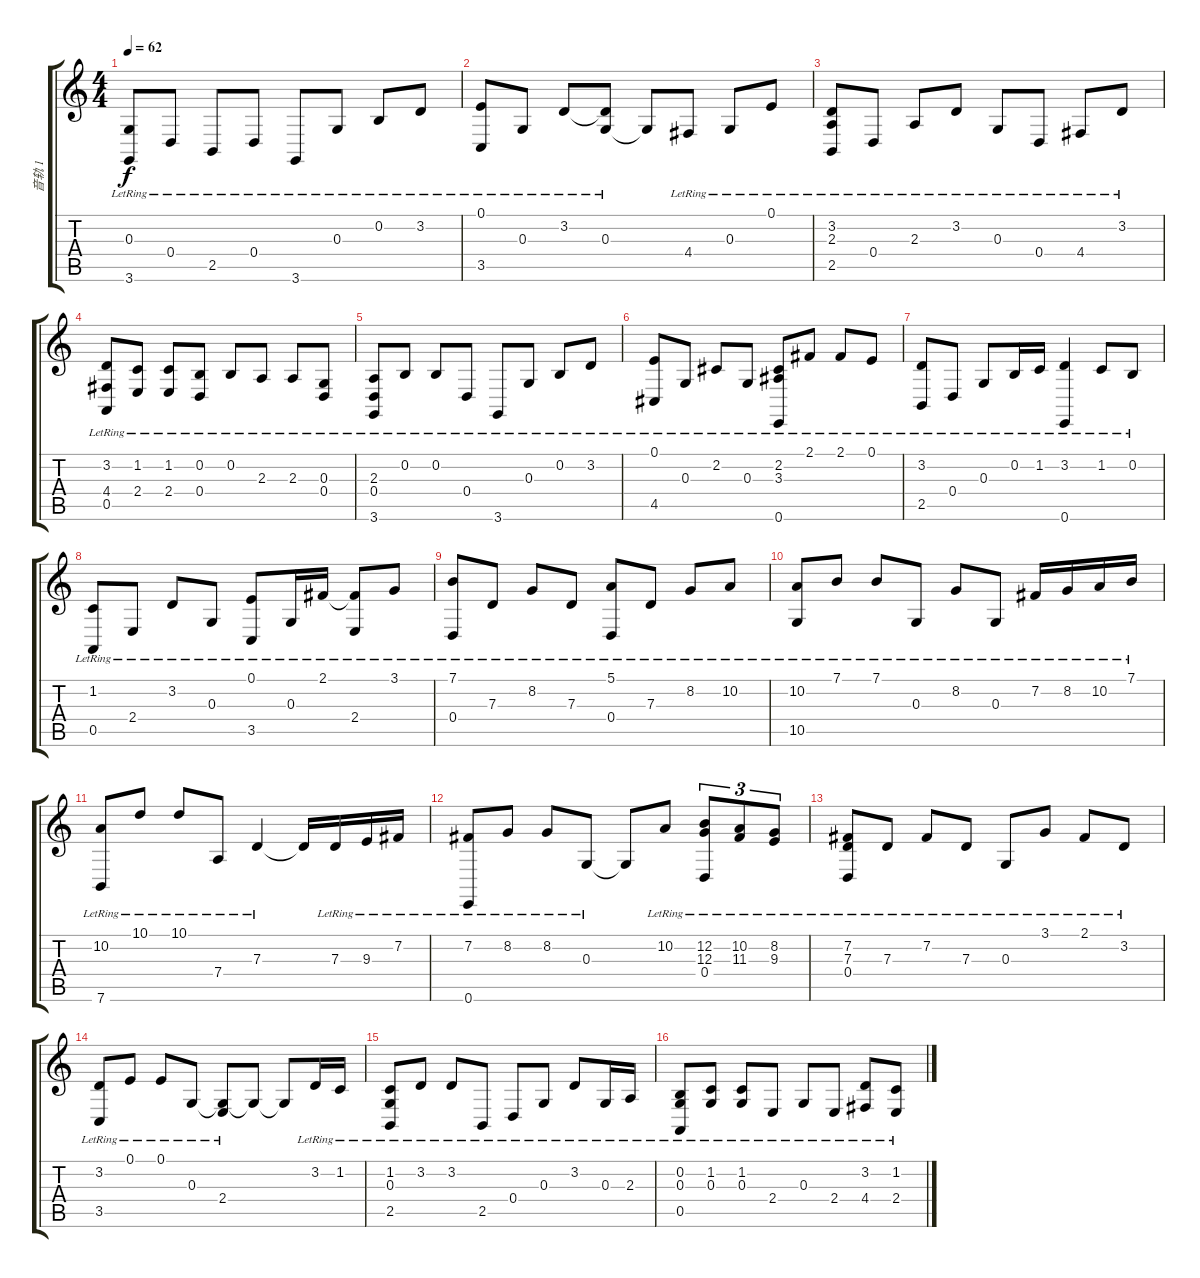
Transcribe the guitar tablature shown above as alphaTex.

\track ("音轨 1" "音轨 1") {instrument brightacousticpiano}
\staff {score tabs}
\tuning (E4 B3 G3 D3 A2 E2) {hide}
\ts (4 4)
\tempo 62
\clef g2
\ks c
(0.3{lr} 3.6{lr}).8{dy f} 0.4{lr}.8 2.5{lr}.8 0.4{lr}.8 3.6{lr}.8 0.3{lr}.8 0.2{lr}.8 3.2{lr}.8 |
(0.1{lr} 3.5{lr}).8 0.3{lr}.8 3.2{lr}.8 (3.2{t} 0.3{lr}).8 0.3{t}.8 4.4{lr}.8 0.3{lr}.8 0.1{lr}.8 |
(3.2{lr} 2.3{lr} 2.5{lr}).8 0.4{lr}.8 2.3{lr}.8 3.2{lr}.8 0.3{lr}.8 0.4{lr}.8 4.4{lr}.8 3.2{lr}.8 |
(3.2{lr} 4.4{lr} 0.5{lr}).8 (1.2{lr} 2.4{lr}).8 (1.2{lr} 2.4{lr}).8 (0.2{lr} 0.4{lr}).8 0.2{lr}.8 2.3{lr}.8 2.3{lr}.8 (0.3{lr} 0.4{lr}).8 |
(2.3{lr} 0.4{lr} 3.6{lr}).8 0.2{lr}.8 0.2{lr}.8 0.4{lr}.8 3.6{lr}.8 0.3{lr}.8 0.2{lr}.8 3.2{lr}.8 |
(0.1{lr} 4.5{lr}).8 0.3{lr}.8 2.2{lr}.8 0.3{lr}.8 (2.2{lr} 3.3{lr} 0.6{lr}).8 2.1{lr}.8 2.1{lr}.8 0.1{lr}.8 |
(3.2{lr} 2.5{lr}).8 0.4{lr}.8 0.3{lr}.8 0.2{lr}.16 1.2{lr}.16 (3.2{lr} 0.6{lr}).4 1.2{lr}.8 0.2{lr}.8 |
(1.2{lr} 0.5{lr}).8 2.4{lr}.8 3.2{lr}.8 0.3{lr}.8 (0.1{lr} 3.5{lr}).8 0.3{lr}.16 2.1{lr}.16 (2.1{t} 2.4{lr}).8 3.1{lr}.8 |
(7.1{lr} 0.4{lr}).8 7.3{lr}.8 8.2{lr}.8 7.3{lr}.8 (5.1{lr} 0.4{lr}).8 7.3{lr}.8 8.2{lr}.8 10.2{lr}.8 |
(10.2{lr} 10.5{lr}).8 7.1{lr}.8 7.1{lr}.8 0.3{lr}.8 8.2{lr}.8 0.3{lr}.8 7.2{lr}.16 8.2{lr}.16 10.2{lr}.16 7.1{lr}.16 |
(10.2{lr} 7.6{lr}).8 10.1{lr}.8 10.1{lr}.8 7.4{lr}.8 7.3{lr}.4 7.3{t}.16 7.3{lr}.16 9.3{lr}.16 7.2{lr}.16 |
(7.2{lr} 0.6{lr}).8 8.2{lr}.8 8.2{lr}.8 0.3{lr}.8 0.3{t}.8 10.2{lr}.8 (12.2{lr} 12.3{lr} 0.4{lr}).8{tu (3 2)} (10.2{lr} 11.3{lr}).8{tu (3 2)} (8.2{lr} 9.3{lr}).8{tu (3 2)} |
(7.2{lr} 7.3{lr} 0.4{lr}).8 7.3{lr}.8 7.2{lr}.8 7.3{lr}.8 0.3{lr}.8 3.1{lr}.8 2.1{lr}.8 3.2{lr}.8 |
(3.2{lr} 3.5{lr}).8 0.1{lr}.8 0.1{lr}.8 0.3{lr}.8 (0.3{t} 2.4{lr}).8 0.3{t}.8 0.3{t}.8 3.2{lr}.16 1.2{lr}.16 |
(1.2{lr} 0.3{lr} 2.5{lr}).8 3.2{lr}.8 3.2{lr}.8 2.5{lr}.8 0.4{lr}.8 0.3{lr}.8 3.2{lr}.8 0.3{lr}.16 2.3{lr}.16 |
(0.2{lr} 0.3{lr} 0.5{lr}).8 (1.2{lr} 0.3{lr}).8 (1.2{lr} 0.3{lr}).8 2.4{lr}.8 0.3{lr}.8 2.4{lr}.8 (3.2{lr} 4.4{lr}).8 (1.2{lr} 2.4{lr}).8
